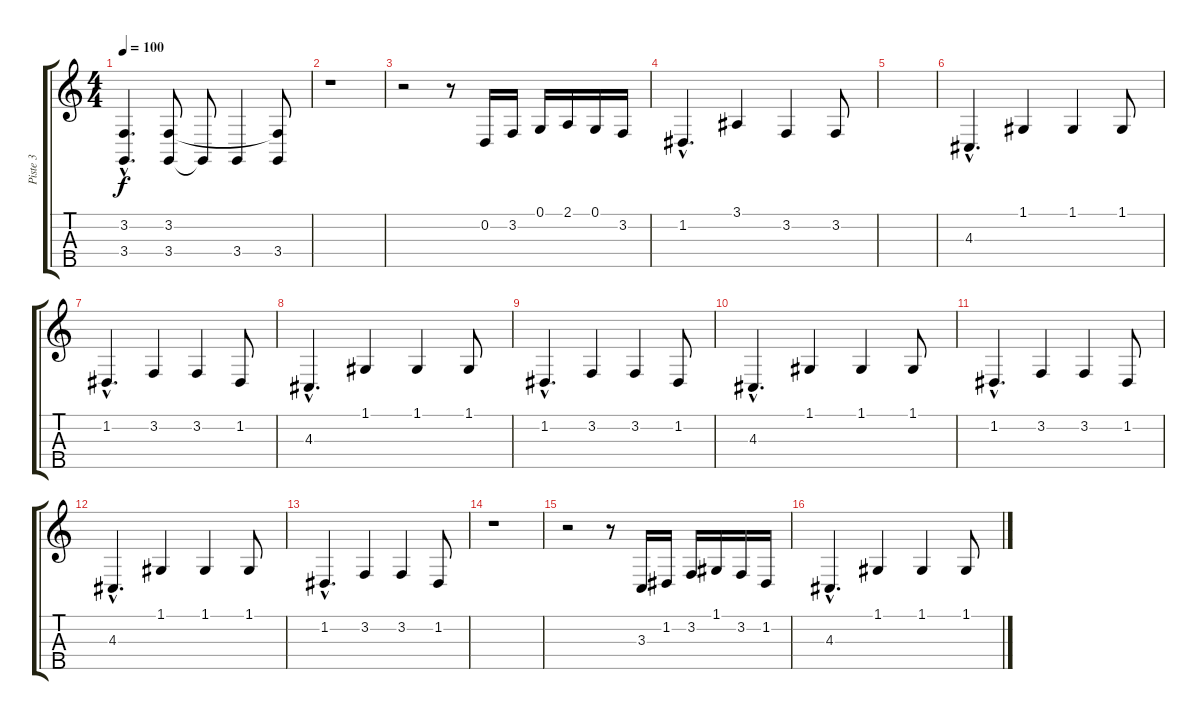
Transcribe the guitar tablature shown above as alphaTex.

\track ("Piste 3" "Piste 3") {instrument electricpiano1}
\staff {score tabs}
\tuning (G3 D3 A2 E2 B1) {hide}
\ts (4 4)
\tempo 100
\clef g2
\ks c
(3.2{hac} 3.4{hac}).4{d dy f} (3.2 3.4).8 3.4{t}.8 3.4.4 (3.2{t} 3.4).8 |
r.1 |
r.2 r.8 0.2.16 3.2.16 0.1.16 2.1.16 0.1.16 3.2.16 |
1.2{hac}.4{d} 3.1.4 3.2.4 3.2.8 |
|
4.3{hac}.4{d} 1.1.4 1.1.4 1.1.8 |
1.2{hac}.4{d} 3.2.4 3.2.4 1.2.8 |
4.3{hac}.4{d} 1.1.4 1.1.4 1.1.8 |
1.2{hac}.4{d} 3.2.4 3.2.4 1.2.8 |
4.3{hac}.4{d} 1.1.4 1.1.4 1.1.8 |
1.2{hac}.4{d} 3.2.4 3.2.4 1.2.8 |
4.3{hac}.4{d} 1.1.4 1.1.4 1.1.8 |
1.2{hac}.4{d} 3.2.4 3.2.4 1.2.8 |
r.1 |
r.2 r.8 3.3.16 1.2.16 3.2.16 1.1.16 3.2.16 1.2.16 |
4.3{hac}.4{d} 1.1.4 1.1.4 1.1.8
